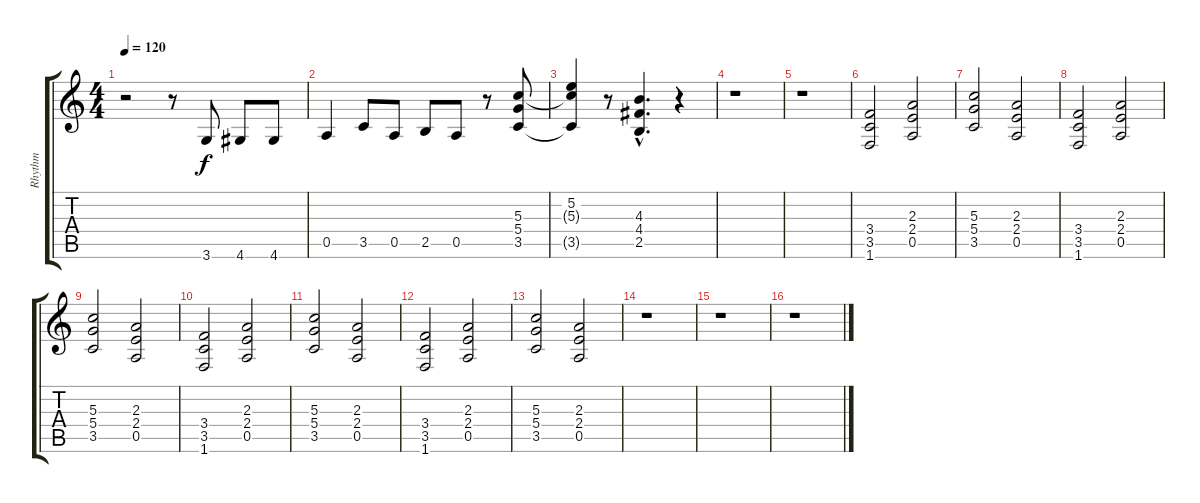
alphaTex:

\track ("Rhythm" "Rhythm") {instrument electricguitarclean}
\staff {score tabs}
\tuning (E4 B3 G3 D3 A2 E2) {hide}
\ts (4 4)
\tempo 120
\clef g2
\ks c
r.2{dy f} r.8 3.6.8 4.6.8 4.6.8 |
0.5.4 3.5.8 0.5.8 2.5.8 0.5.8 r.8 (5.3 5.4 3.5).8 |
(5.2 5.3{t} 3.5{t}).4 r.8 (4.3{hac} 4.4{hac} 2.5{hac}).4{d} r.4 |
r.1 |
r.1 |
(3.4 3.5 1.6).2 (2.3 2.4 0.5).2 |
(5.3 5.4 3.5).2 (2.3 2.4 0.5).2 |
(3.4 3.5 1.6).2 (2.3 2.4 0.5).2 |
(5.3 5.4 3.5).2 (2.3 2.4 0.5).2 |
(3.4 3.5 1.6).2 (2.3 2.4 0.5).2 |
(5.3 5.4 3.5).2 (2.3 2.4 0.5).2 |
(3.4 3.5 1.6).2 (2.3 2.4 0.5).2 |
(5.3 5.4 3.5).2 (2.3 2.4 0.5).2 |
r.1 |
r.1 |
r.1
